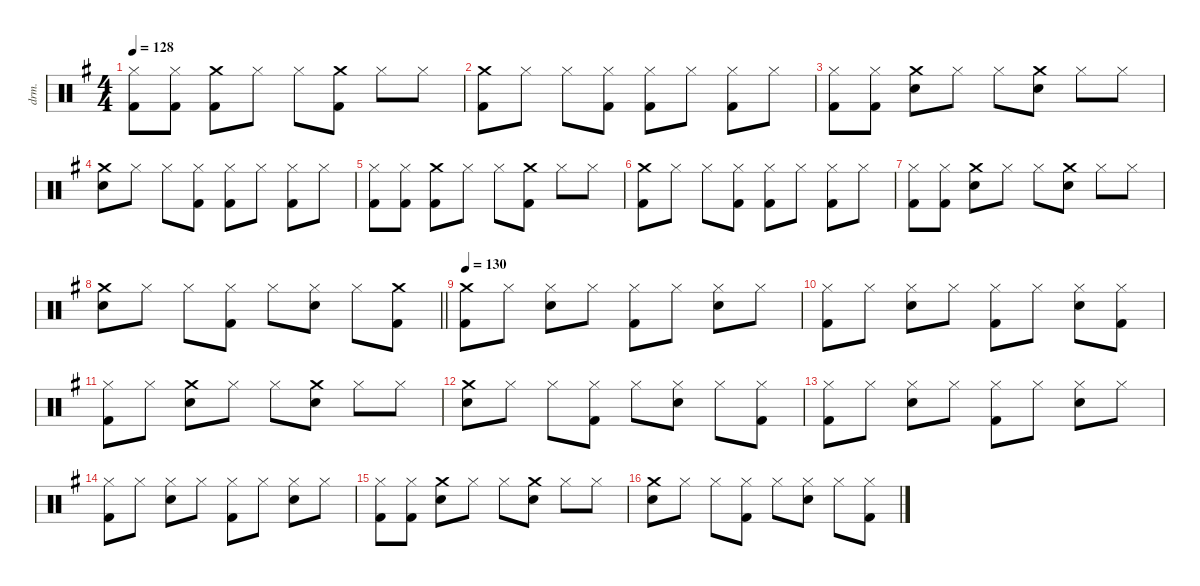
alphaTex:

\defaultSystemsLayout 4
\hideDynamics
\bracketExtendMode nobrackets
\otherSystemsTrackNameOrientation horizontal
\track ("Lars Ulrich (Drums)" "drm.") {defaultSystemsLayout 4 instrument percussion}
\staff {score}
\articulation defaults
\ts (4 4)
\tempo 128
\clef neutral
\ks eminor
("Hi-Hat (closed)"{acc forcenatural} "Kick (hit) 2"{acc forcenatural}).8{dy f beam Down} ("Hi-Hat (closed)"{acc forcenatural} "Kick (hit) 2"{acc forcenatural}).8{beam Down} ("Kick (hit) 2"{acc forcenatural} "Crash medium (hit)"{acc forcenatural}).8{beam Down} "Hi-Hat (closed)"{acc forcenatural}.8{beam Down} "Hi-Hat (closed)"{acc forcenatural}.8{beam Down} ("Crash medium (hit)"{acc forcenatural} "Kick (hit) 2"{acc forcenatural}).8{beam Down} "Hi-Hat (closed)"{acc forcenatural}.8{beam Down} "Hi-Hat (closed)"{acc forcenatural}.8{beam Down} |
("Crash medium (hit)"{acc forcenatural} "Kick (hit) 2"{acc forcenatural}).8{beam Down} "Hi-Hat (closed)"{acc forcenatural}.8{beam Down} "Hi-Hat (closed)"{acc forcenatural}.8{beam Down} ("Hi-Hat (closed)"{acc forcenatural} "Kick (hit) 2"{acc forcenatural}).8{beam Down} ("Hi-Hat (closed)"{acc forcenatural} "Kick (hit) 2"{acc forcenatural}).8{beam Down} "Hi-Hat (closed)"{acc forcenatural}.8{beam Down} ("Hi-Hat (closed)"{acc forcenatural} "Kick (hit) 2"{acc forcenatural}).8{beam Down} "Hi-Hat (closed)"{acc forcenatural}.8{beam Down} |
("Hi-Hat (closed)"{acc forcenatural} "Kick (hit) 2"{acc forcenatural}).8{beam Down} ("Hi-Hat (closed)"{acc forcenatural} "Kick (hit) 2"{acc forcenatural}).8{beam Down} ("Crash medium (hit)"{acc forcenatural} "Snare (hit) 2"{acc forcenatural}).8{beam Down} "Hi-Hat (closed)"{acc forcenatural}.8{beam Down} "Hi-Hat (closed)"{acc forcenatural}.8{beam Down} ("Crash medium (hit)"{acc forcenatural} "Snare (hit) 2"{acc forcenatural}).8{beam Down} "Hi-Hat (closed)"{acc forcenatural}.8{beam Down} "Hi-Hat (closed)"{acc forcenatural}.8{beam Down} |
("Crash medium (hit)"{acc forcenatural} "Snare (hit) 2"{acc forcenatural}).8{beam Down} "Hi-Hat (closed)"{acc forcenatural}.8{beam Down} "Hi-Hat (closed)"{acc forcenatural}.8{beam Down} ("Kick (hit) 2"{acc forcenatural} "Hi-Hat (closed)"{acc forcenatural}).8{beam Down} ("Hi-Hat (closed)"{acc forcenatural} "Kick (hit) 2"{acc forcenatural}).8{beam Down} "Hi-Hat (closed)"{acc forcenatural}.8{beam Down} ("Hi-Hat (closed)"{acc forcenatural} "Kick (hit) 2"{acc forcenatural}).8{beam Down} "Hi-Hat (closed)"{acc forcenatural}.8{beam Down} |
("Hi-Hat (closed)"{acc forcenatural} "Kick (hit) 2"{acc forcenatural}).8{beam Down} ("Hi-Hat (closed)"{acc forcenatural} "Kick (hit) 2"{acc forcenatural}).8{beam Down} ("Kick (hit) 2"{acc forcenatural} "Crash medium (hit)"{acc forcenatural}).8{beam Down} "Hi-Hat (closed)"{acc forcenatural}.8{beam Down} "Hi-Hat (closed)"{acc forcenatural}.8{beam Down} ("Crash medium (hit)"{acc forcenatural} "Kick (hit) 2"{acc forcenatural}).8{beam Down} "Hi-Hat (closed)"{acc forcenatural}.8{beam Down} "Hi-Hat (closed)"{acc forcenatural}.8{beam Down} |
("Crash medium (hit)"{acc forcenatural} "Kick (hit) 2"{acc forcenatural}).8{beam Down} "Hi-Hat (closed)"{acc forcenatural}.8{beam Down} "Hi-Hat (closed)"{acc forcenatural}.8{beam Down} ("Hi-Hat (closed)"{acc forcenatural} "Kick (hit) 2"{acc forcenatural}).8{beam Down} ("Hi-Hat (closed)"{acc forcenatural} "Kick (hit) 2"{acc forcenatural}).8{beam Down} "Hi-Hat (closed)"{acc forcenatural}.8{beam Down} ("Hi-Hat (closed)"{acc forcenatural} "Kick (hit) 2"{acc forcenatural}).8{beam Down} "Hi-Hat (closed)"{acc forcenatural}.8{beam Down} |
("Hi-Hat (closed)"{acc forcenatural} "Kick (hit) 2"{acc forcenatural}).8{beam Down} ("Hi-Hat (closed)"{acc forcenatural} "Kick (hit) 2"{acc forcenatural}).8{beam Down} ("Crash medium (hit)"{acc forcenatural} "Snare (hit) 2"{acc forcenatural}).8{beam Down} "Hi-Hat (closed)"{acc forcenatural}.8{beam Down} "Hi-Hat (closed)"{acc forcenatural}.8{beam Down} ("Crash medium (hit)"{acc forcenatural} "Snare (hit) 2"{acc forcenatural}).8{beam Down} "Hi-Hat (closed)"{acc forcenatural}.8{beam Down} "Hi-Hat (closed)"{acc forcenatural}.8{beam Down} |
\barLineRight lightlight
("Crash medium (hit)"{acc forcenatural} "Snare (hit) 2"{acc forcenatural}).8{beam Down} "Hi-Hat (closed)"{acc forcenatural}.8{beam Down} "Hi-Hat (closed)"{acc forcenatural}.8{beam Down} ("Kick (hit) 2"{acc forcenatural} "Hi-Hat (closed)"{acc forcenatural}).8{beam Down} "Hi-Hat (closed)"{acc forcenatural}.8{beam Down} ("Snare (hit) 2"{acc forcenatural} "Hi-Hat (closed)"{acc forcenatural}).8{beam Down} "Hi-Hat (closed)"{acc forcenatural}.8{beam Down} ("Crash medium (hit)"{acc forcenatural} "Kick (hit) 2"{acc forcenatural}).8{beam Down} |
\tempo 130
("Crash medium (hit)"{acc forcenatural} "Kick (hit) 2"{acc forcenatural}).8{beam Down} "Hi-Hat (closed)"{acc forcenatural}.8{beam Down} ("Snare (hit) 2"{acc forcenatural} "Hi-Hat (closed)"{acc forcenatural}).8{beam Down} "Hi-Hat (closed)"{acc forcenatural}.8{beam Down} ("Hi-Hat (closed)"{acc forcenatural} "Kick (hit) 2"{acc forcenatural}).8{beam Down} "Hi-Hat (closed)"{acc forcenatural}.8{beam Down} ("Snare (hit) 2"{acc forcenatural} "Hi-Hat (closed)"{acc forcenatural}).8{beam Down} "Hi-Hat (closed)"{acc forcenatural}.8{beam Down} |
("Hi-Hat (closed)"{acc forcenatural} "Kick (hit) 2"{acc forcenatural}).8{beam Down} "Hi-Hat (closed)"{acc forcenatural}.8{beam Down} ("Snare (hit) 2"{acc forcenatural} "Hi-Hat (closed)"{acc forcenatural}).8{beam Down} "Hi-Hat (closed)"{acc forcenatural}.8{beam Down} ("Hi-Hat (closed)"{acc forcenatural} "Kick (hit) 2"{acc forcenatural}).8{beam Down} "Hi-Hat (closed)"{acc forcenatural}.8{beam Down} ("Snare (hit) 2"{acc forcenatural} "Hi-Hat (closed)"{acc forcenatural}).8{beam Down} ("Hi-Hat (closed)"{acc forcenatural} "Kick (hit) 2"{acc forcenatural}).8{beam Down} |
("Hi-Hat (closed)"{acc forcenatural} "Kick (hit) 2"{acc forcenatural}).8{beam Down} "Hi-Hat (closed)"{acc forcenatural}.8{beam Down} ("Crash medium (hit)"{acc forcenatural} "Snare (hit) 2"{acc forcenatural}).8{beam Down} "Hi-Hat (closed)"{acc forcenatural}.8{beam Down} "Hi-Hat (closed)"{acc forcenatural}.8{beam Down} ("Crash medium (hit)"{acc forcenatural} "Snare (hit) 2"{acc forcenatural}).8{beam Down} "Hi-Hat (closed)"{acc forcenatural}.8{beam Down} "Hi-Hat (closed)"{acc forcenatural}.8{beam Down} |
("Crash medium (hit)"{acc forcenatural} "Snare (hit) 2"{acc forcenatural}).8{beam Down} "Hi-Hat (closed)"{acc forcenatural}.8{beam Down} "Hi-Hat (closed)"{acc forcenatural}.8{beam Down} ("Hi-Hat (closed)"{acc forcenatural} "Kick (hit) 2"{acc forcenatural}).8{beam Down} "Hi-Hat (closed)"{acc forcenatural}.8{beam Down} ("Snare (hit) 2"{acc forcenatural} "Hi-Hat (closed)"{acc forcenatural}).8{beam Down} "Hi-Hat (closed)"{acc forcenatural}.8{beam Down} ("Hi-Hat (closed)"{acc forcenatural} "Kick (hit) 2"{acc forcenatural}).8{beam Down} |
("Hi-Hat (closed)"{acc forcenatural} "Kick (hit) 2"{acc forcenatural}).8{beam Down} "Hi-Hat (closed)"{acc forcenatural}.8{beam Down} ("Snare (hit) 2"{acc forcenatural} "Hi-Hat (closed)"{acc forcenatural}).8{beam Down} "Hi-Hat (closed)"{acc forcenatural}.8{beam Down} ("Hi-Hat (closed)"{acc forcenatural} "Kick (hit) 2"{acc forcenatural}).8{beam Down} "Hi-Hat (closed)"{acc forcenatural}.8{beam Down} ("Snare (hit) 2"{acc forcenatural} "Hi-Hat (closed)"{acc forcenatural}).8{beam Down} "Hi-Hat (closed)"{acc forcenatural}.8{beam Down} |
("Hi-Hat (closed)"{acc forcenatural} "Kick (hit) 2"{acc forcenatural}).8{beam Down} "Hi-Hat (closed)"{acc forcenatural}.8{beam Down} ("Snare (hit) 2"{acc forcenatural} "Hi-Hat (closed)"{acc forcenatural}).8{beam Down} "Hi-Hat (closed)"{acc forcenatural}.8{beam Down} ("Hi-Hat (closed)"{acc forcenatural} "Kick (hit) 2"{acc forcenatural}).8{beam Down} "Hi-Hat (closed)"{acc forcenatural}.8{beam Down} ("Snare (hit) 2"{acc forcenatural} "Hi-Hat (closed)"{acc forcenatural}).8{beam Down} "Hi-Hat (closed)"{acc forcenatural}.8{beam Down} |
("Hi-Hat (closed)"{acc forcenatural} "Kick (hit) 2"{acc forcenatural}).8{beam Down} ("Hi-Hat (closed)"{acc forcenatural} "Kick (hit) 2"{acc forcenatural}).8{beam Down} ("Crash medium (hit)"{acc forcenatural} "Snare (hit) 2"{acc forcenatural}).8{beam Down} "Hi-Hat (closed)"{acc forcenatural}.8{beam Down} "Hi-Hat (closed)"{acc forcenatural}.8{beam Down} ("Crash medium (hit)"{acc forcenatural} "Snare (hit) 2"{acc forcenatural}).8{beam Down} "Hi-Hat (closed)"{acc forcenatural}.8{beam Down} "Hi-Hat (closed)"{acc forcenatural}.8{beam Down} |
("Crash medium (hit)"{acc forcenatural} "Snare (hit) 2"{acc forcenatural}).8{beam Down} "Hi-Hat (closed)"{acc forcenatural}.8{beam Down} "Hi-Hat (closed)"{acc forcenatural}.8{beam Down} ("Kick (hit) 2"{acc forcenatural} "Hi-Hat (closed)"{acc forcenatural}).8{beam Down} "Hi-Hat (closed)"{acc forcenatural}.8{beam Down} ("Snare (hit) 2"{acc forcenatural} "Hi-Hat (closed)"{acc forcenatural}).8{beam Down} "Hi-Hat (closed)"{acc forcenatural}.8{beam Down} ("Hi-Hat (closed)"{acc forcenatural} "Kick (hit) 2"{acc forcenatural}).8{beam Down}
